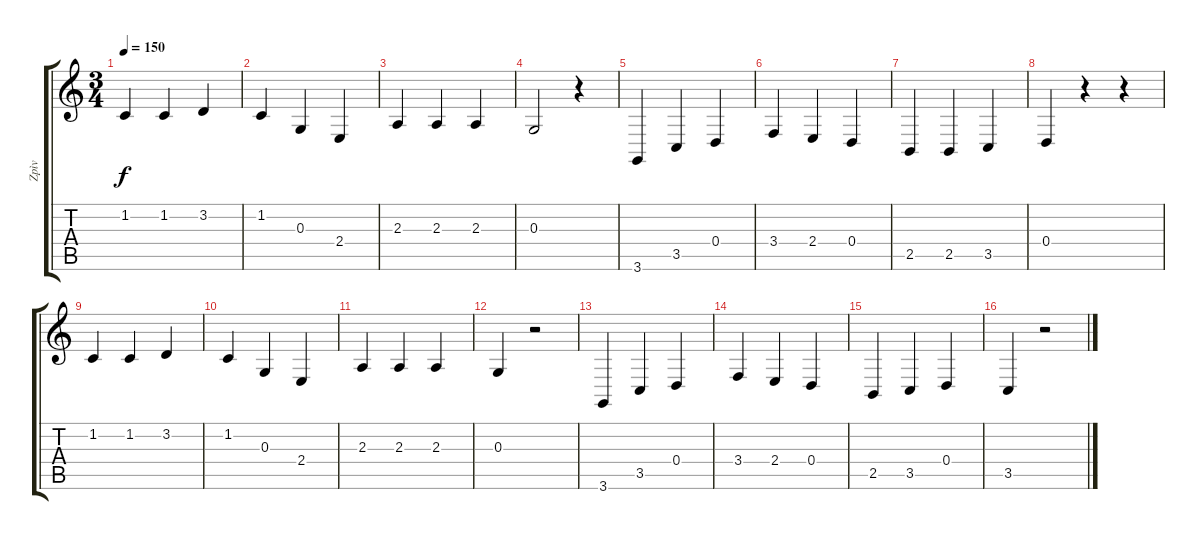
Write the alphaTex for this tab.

\track ("Zpìv" "Zpìv") {instrument accordion}
\staff {score tabs}
\tuning (E4 B3 G3 D3 A2 E2) {hide}
\ts (3 4)
\tempo 150
\clef g2
\ks c
1.2.4{dy f} 1.2.4 3.2.4 |
1.2.4 0.3.4 2.4.4 |
2.3.4 2.3.4 2.3.4 |
0.3.2 r.4 |
3.6.4 3.5.4 0.4.4 |
3.4.4 2.4.4 0.4.4 |
2.5.4 2.5.4 3.5.4 |
0.4.4 r.4 r.4 |
1.2.4 1.2.4 3.2.4 |
1.2.4 0.3.4 2.4.4 |
2.3.4 2.3.4 2.3.4 |
0.3.4 r.2 |
3.6.4 3.5.4 0.4.4 |
3.4.4 2.4.4 0.4.4 |
2.5.4 3.5.4 0.4.4 |
3.5.4 r.2
